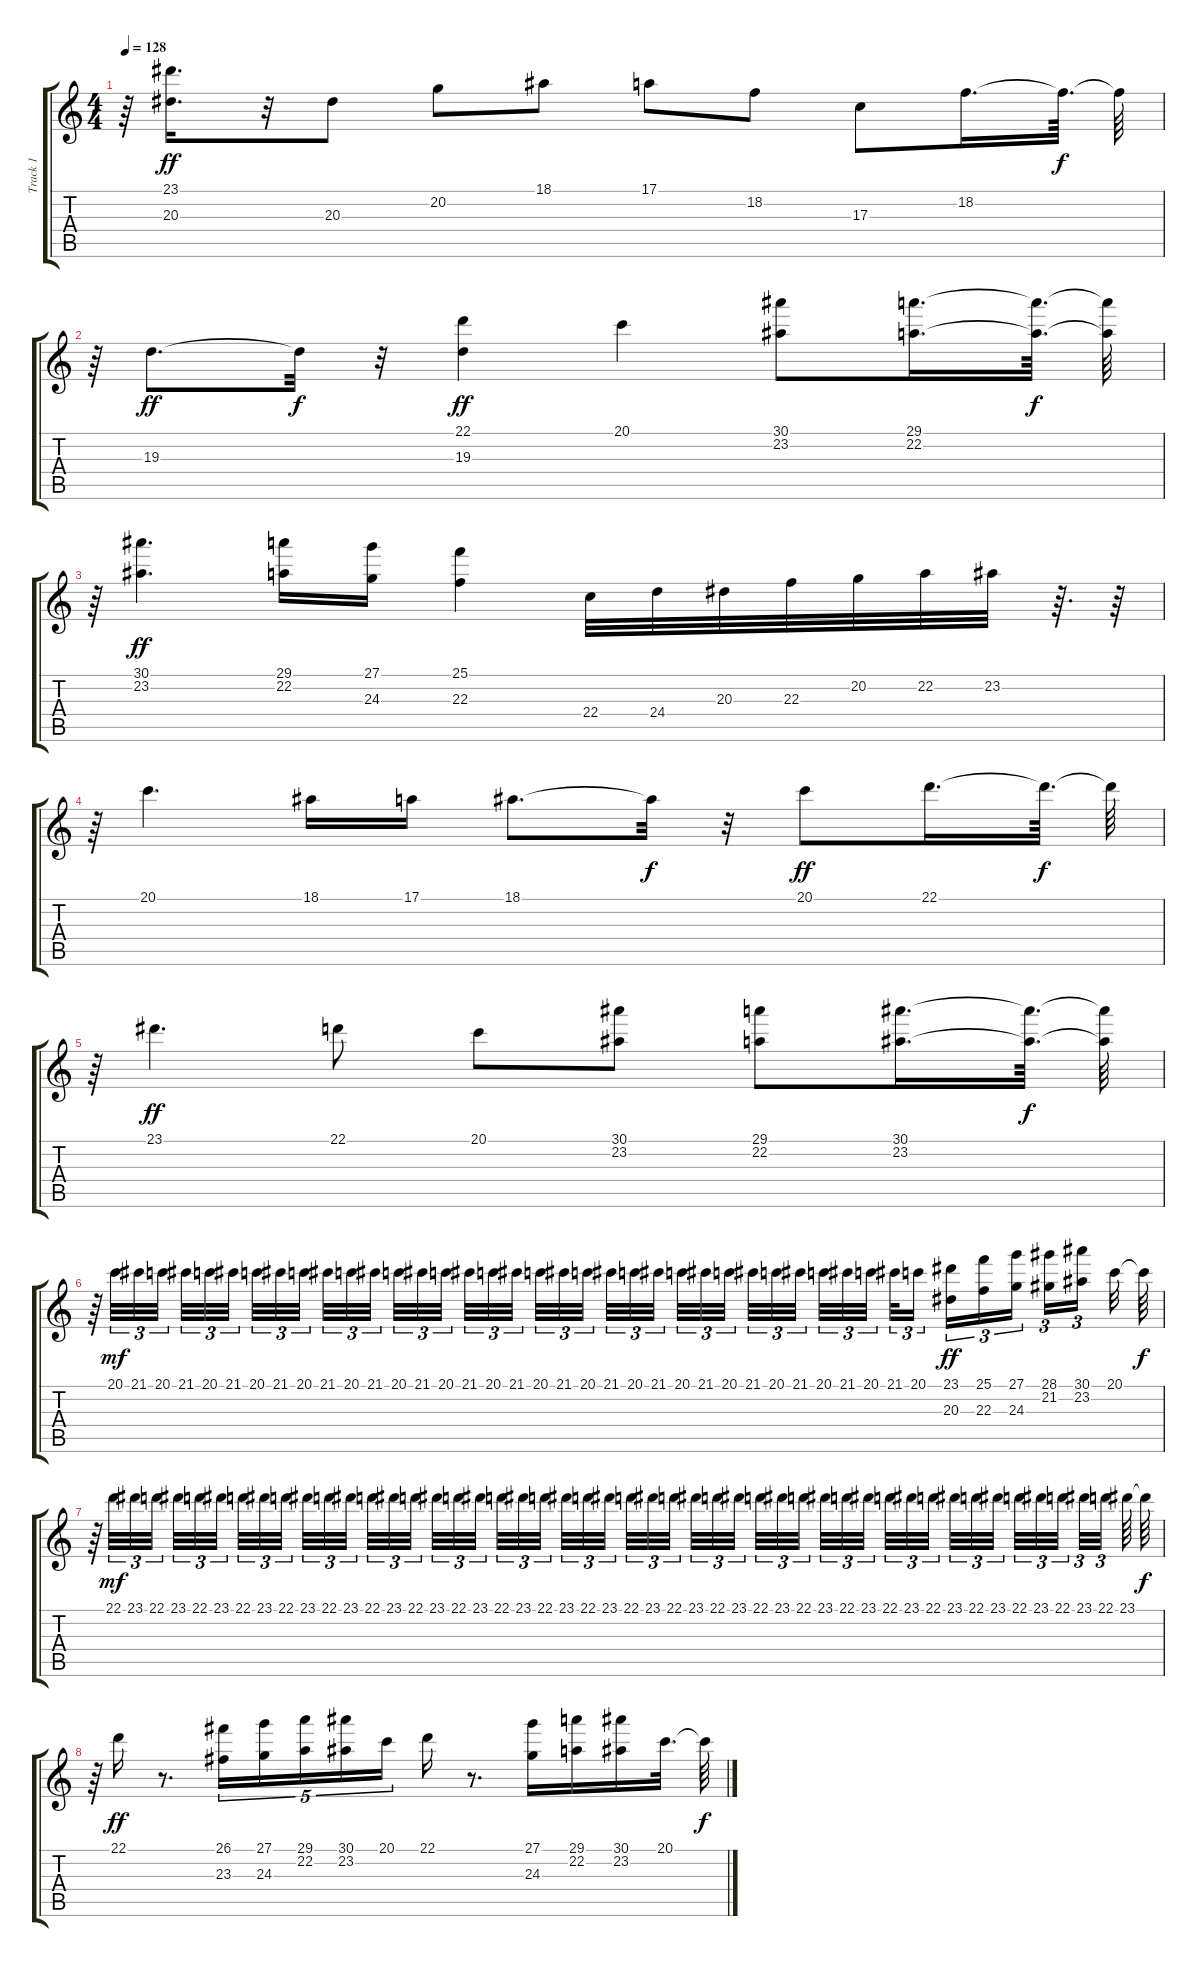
\track ("Track 1" "Track 1") {instrument flute}
\staff {score tabs}
\tuning (E4 B3 G3 D3 A2 E2) {hide}
\ts (4 4)
\tempo 128
\clef g2
\ks c
r.64{dy f} (23.1 20.3).16{d dy ff} r.32 20.3.8 20.2.8 18.1.8 17.1.8 18.2.8 17.3.8 18.2.16{d} 18.2{t}.64{d dy f} 18.2{t}.64 |
r.64 19.3.8{d dy ff} 19.3{t}.32{dy f} r.32 (22.1 19.3).4{dy ff} 20.1.4 (30.1 23.2).8 (29.1 22.2).16{d} (29.1{t} 22.2{t}).64{d dy f} (29.1{t} 22.2{t}).64 |
r.64 (30.1 23.2).4{d dy ff} (29.1 22.2).16 (27.1 24.3).16 (25.1 22.3).4 22.4.32 24.4.32 20.3.32 22.3.32 20.2.32 22.2.32 23.2.32 r.64{d} r.64 |
r.64 20.1.4{d} 18.1.16 17.1.16 18.1.8{d} 18.1{t}.32{dy f} r.32 20.1.8{dy ff} 22.1.16{d} 22.1{t}.64{d dy f} 22.1{t}.64 |
r.64 23.1.4{d dy ff} 22.1.8 20.1.8 (30.1 23.2).8 (29.1 22.2).8 (30.1 23.2).16{d} (30.1{t} 23.2{t}).64{d dy f} (30.1{t} 23.2{t}).64 |
r.64 20.1.32{tu (3 2) dy mf} 21.1.32{tu (3 2)} 20.1.32{tu (3 2) beam splitsecondary} 21.1.32{tu (3 2)} 20.1.32{tu (3 2)} 21.1.32{tu (3 2) beam splitsecondary} 20.1.32{tu (3 2)} 21.1.32{tu (3 2)} 20.1.32{tu (3 2) beam splitsecondary} 21.1.32{tu (3 2)} 20.1.32{tu (3 2)} 21.1.32{tu (3 2)} 20.1.32{tu (3 2)} 21.1.32{tu (3 2)} 20.1.32{tu (3 2) beam splitsecondary} 21.1.32{tu (3 2)} 20.1.32{tu (3 2)} 21.1.32{tu (3 2) beam splitsecondary} 20.1.32{tu (3 2)} 21.1.32{tu (3 2)} 20.1.32{tu (3 2) beam splitsecondary} 21.1.32{tu (3 2)} 20.1.32{tu (3 2)} 21.1.32{tu (3 2)} 20.1.32{tu (3 2)} 21.1.32{tu (3 2)} 20.1.32{tu (3 2) beam splitsecondary} 21.1.32{tu (3 2)} 20.1.32{tu (3 2)} 21.1.32{tu (3 2) beam splitsecondary} 20.1.32{tu (3 2)} 21.1.32{tu (3 2)} 20.1.32{tu (3 2) beam splitsecondary} 21.1.32{tu (3 2)} 20.1.16{tu (3 2)} (23.1 20.3).16{tu (3 2) dy ff} (25.1 22.3).16{tu (3 2)} (27.1 24.3).16{tu (3 2) beam splitsecondary} (28.1 21.2).16{tu (3 2)} (30.1 23.2).16{tu (3 2) beam splitsecondary} 20.1.32 20.1{t}.64{dy f} |
r.64 22.1.32{tu (3 2) dy mf} 23.1.32{tu (3 2)} 22.1.32{tu (3 2) beam splitsecondary} 23.1.32{tu (3 2)} 22.1.32{tu (3 2)} 23.1.32{tu (3 2) beam splitsecondary} 22.1.32{tu (3 2)} 23.1.32{tu (3 2)} 22.1.32{tu (3 2) beam splitsecondary} 23.1.32{tu (3 2)} 22.1.32{tu (3 2)} 23.1.32{tu (3 2)} 22.1.32{tu (3 2)} 23.1.32{tu (3 2)} 22.1.32{tu (3 2) beam splitsecondary} 23.1.32{tu (3 2)} 22.1.32{tu (3 2)} 23.1.32{tu (3 2) beam splitsecondary} 22.1.32{tu (3 2)} 23.1.32{tu (3 2)} 22.1.32{tu (3 2) beam splitsecondary} 23.1.32{tu (3 2)} 22.1.32{tu (3 2)} 23.1.32{tu (3 2)} 22.1.32{tu (3 2)} 23.1.32{tu (3 2)} 22.1.32{tu (3 2) beam splitsecondary} 23.1.32{tu (3 2)} 22.1.32{tu (3 2)} 23.1.32{tu (3 2) beam splitsecondary} 22.1.32{tu (3 2)} 23.1.32{tu (3 2)} 22.1.32{tu (3 2) beam splitsecondary} 23.1.32{tu (3 2)} 22.1.32{tu (3 2)} 23.1.32{tu (3 2)} 22.1.32{tu (3 2)} 23.1.32{tu (3 2)} 22.1.32{tu (3 2) beam splitsecondary} 23.1.32{tu (3 2)} 22.1.32{tu (3 2)} 23.1.32{tu (3 2) beam splitsecondary} 22.1.32{tu (3 2)} 23.1.32{tu (3 2)} 22.1.32{tu (3 2) beam splitsecondary} 23.1.32{tu (3 2)} 22.1.32{tu (3 2) beam splitsecondary} 23.1.64 23.1{t}.64{dy f} |
r.64 22.1.16{dy ff} r.8{d} (26.1 23.3).16{tu (5 4)} (27.1 24.3).16{tu (5 4)} (29.1 22.2).16{tu (5 4)} (30.1 23.2).16{tu (5 4)} 20.1.16{tu (5 4)} 22.1.16 r.8{d} (27.1 24.3).16 (29.1 22.2).16 (30.1 23.2).16 20.1.32{d} 20.1{t}.64{dy f}
